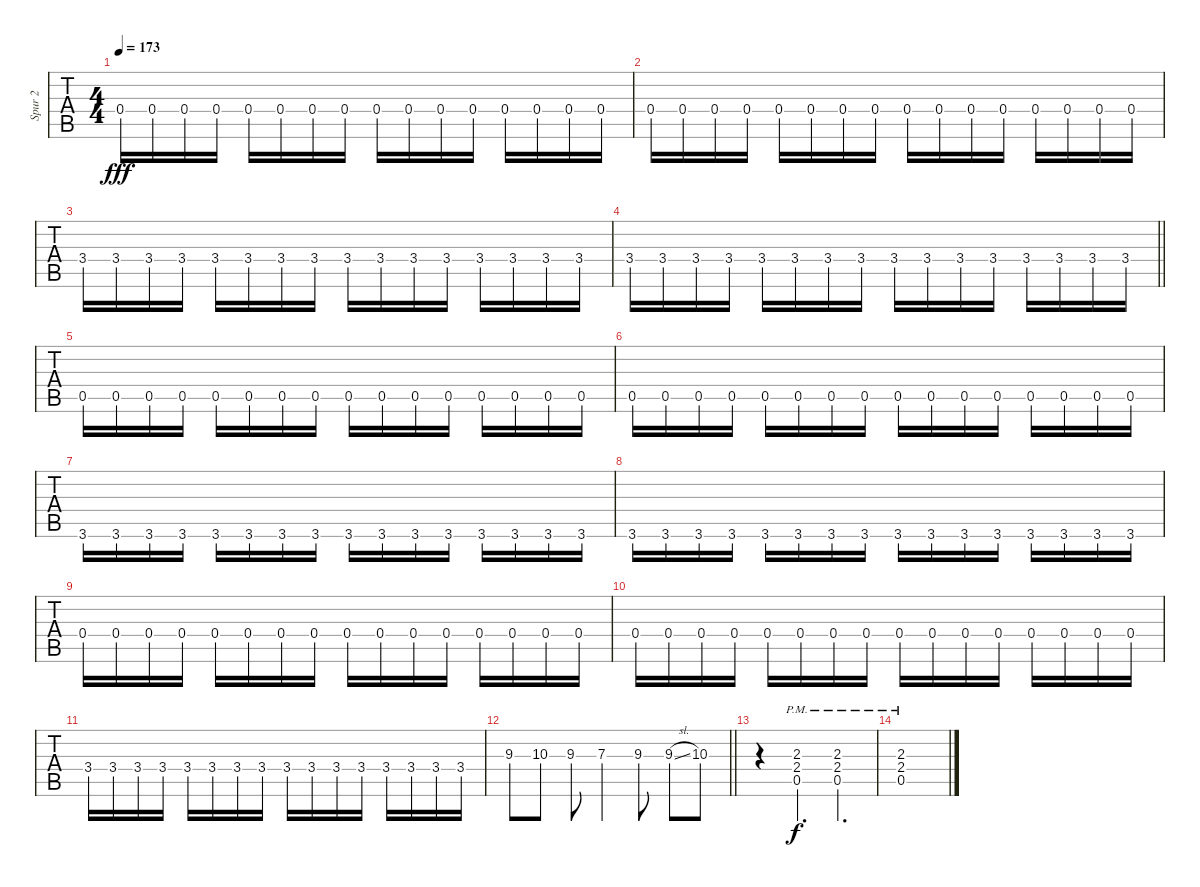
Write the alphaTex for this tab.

\track ("Spur 2" "Spur 2") {instrument distortionguitar}
\staff {tabs}
\tuning (B3 Gb3 D3 A2 E2 B1) {hide}
\ts (4 4)
\tempo 173
\clef g2
\ks c
0.4.16{dy fff} 0.4.16 0.4.16 0.4.16 0.4.16 0.4.16 0.4.16 0.4.16 0.4.16 0.4.16 0.4.16 0.4.16 0.4.16 0.4.16 0.4.16 0.4.16 |
0.4.16 0.4.16 0.4.16 0.4.16 0.4.16 0.4.16 0.4.16 0.4.16 0.4.16 0.4.16 0.4.16 0.4.16 0.4.16 0.4.16 0.4.16 0.4.16 |
3.4.16 3.4.16 3.4.16 3.4.16 3.4.16 3.4.16 3.4.16 3.4.16 3.4.16 3.4.16 3.4.16 3.4.16 3.4.16 3.4.16 3.4.16 3.4.16 |
\barLineRight lightlight
3.4.16 3.4.16 3.4.16 3.4.16 3.4.16 3.4.16 3.4.16 3.4.16 3.4.16 3.4.16 3.4.16 3.4.16 3.4.16 3.4.16 3.4.16 3.4.16 |
0.5.16 0.5.16 0.5.16 0.5.16 0.5.16 0.5.16 0.5.16 0.5.16 0.5.16 0.5.16 0.5.16 0.5.16 0.5.16 0.5.16 0.5.16 0.5.16 |
0.5.16 0.5.16 0.5.16 0.5.16 0.5.16 0.5.16 0.5.16 0.5.16 0.5.16 0.5.16 0.5.16 0.5.16 0.5.16 0.5.16 0.5.16 0.5.16 |
3.6.16 3.6.16 3.6.16 3.6.16 3.6.16 3.6.16 3.6.16 3.6.16 3.6.16 3.6.16 3.6.16 3.6.16 3.6.16 3.6.16 3.6.16 3.6.16 |
3.6.16 3.6.16 3.6.16 3.6.16 3.6.16 3.6.16 3.6.16 3.6.16 3.6.16 3.6.16 3.6.16 3.6.16 3.6.16 3.6.16 3.6.16 3.6.16 |
0.4.16 0.4.16 0.4.16 0.4.16 0.4.16 0.4.16 0.4.16 0.4.16 0.4.16 0.4.16 0.4.16 0.4.16 0.4.16 0.4.16 0.4.16 0.4.16 |
0.4.16 0.4.16 0.4.16 0.4.16 0.4.16 0.4.16 0.4.16 0.4.16 0.4.16 0.4.16 0.4.16 0.4.16 0.4.16 0.4.16 0.4.16 0.4.16 |
3.4.16 3.4.16 3.4.16 3.4.16 3.4.16 3.4.16 3.4.16 3.4.16 3.4.16 3.4.16 3.4.16 3.4.16 3.4.16 3.4.16 3.4.16 3.4.16 |
\barLineRight lightlight
9.3.8{balance 10} 10.3.8 9.3.8 7.3.4 9.3.8 9.3{sl}.8 10.3.8 |
r.4 (2.3{pm} 2.4{pm} 0.5{pm}).4{d dy f} (2.3{pm} 2.4{pm} 0.5{pm}).4{d} |
(2.3{pm} 2.4{pm} 0.5{pm}).1
